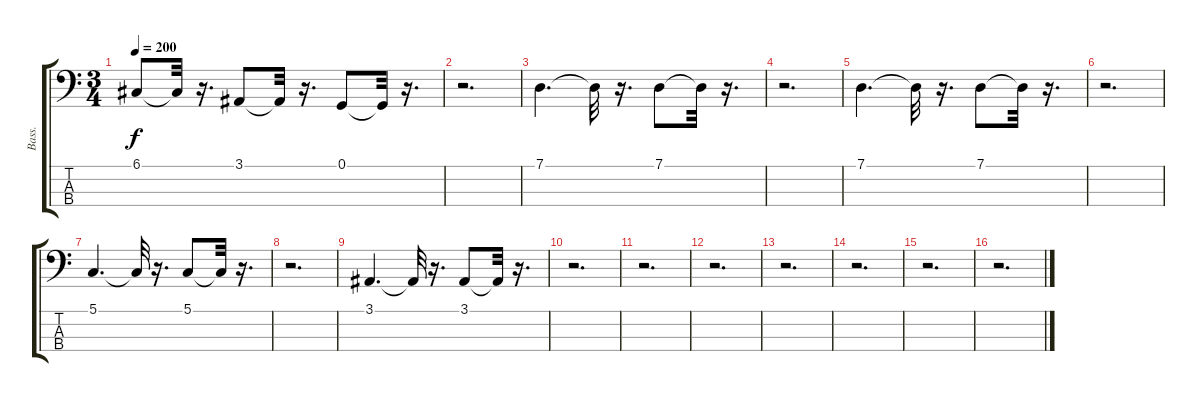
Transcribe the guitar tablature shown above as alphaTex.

\track ("Bass." "Bass.") {instrument pizzicatostrings}
\staff {score tabs}
\tuning (G2 D2 A1 E1) {hide}
\ts (3 4)
\tempo 200
\clef f4
\ks c
6.1.8{dy f} 6.1{t}.32 r.16{d} 3.1.8 3.1{t}.32 r.16{d} 0.1.8 0.1{t}.32 r.16{d} |
r.2{d} |
7.1.4{d} 7.1{t}.32 r.16{d} 7.1.8 7.1{t}.32 r.16{d} |
r.2{d} |
7.1.4{d} 7.1{t}.32 r.16{d} 7.1.8 7.1{t}.32 r.16{d} |
r.2{d} |
5.1.4{d} 5.1{t}.32 r.16{d} 5.1.8 5.1{t}.32 r.16{d} |
r.2{d} |
3.1.4{d} 3.1{t}.32 r.16{d} 3.1.8 3.1{t}.32 r.16{d} |
r.2{d} |
r.2{d} |
r.2{d} |
r.2{d} |
r.2{d} |
r.2{d} |
r.2{d}
